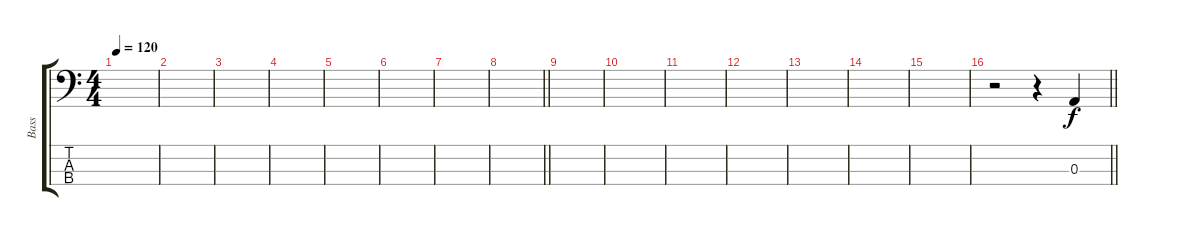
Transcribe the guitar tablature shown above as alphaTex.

\track ("Bass" "Bass") {instrument electricbassfinger}
\staff {score tabs}
\tuning (G2 D2 A1 E1) {hide}
\ts (4 4)
\tempo 120
\clef f4
\ks c
|
|
|
|
|
|
|
\barLineRight lightlight
|
|
|
|
|
|
|
|
\barLineRight lightlight
r.2 r.4 0.3{sl}.4
